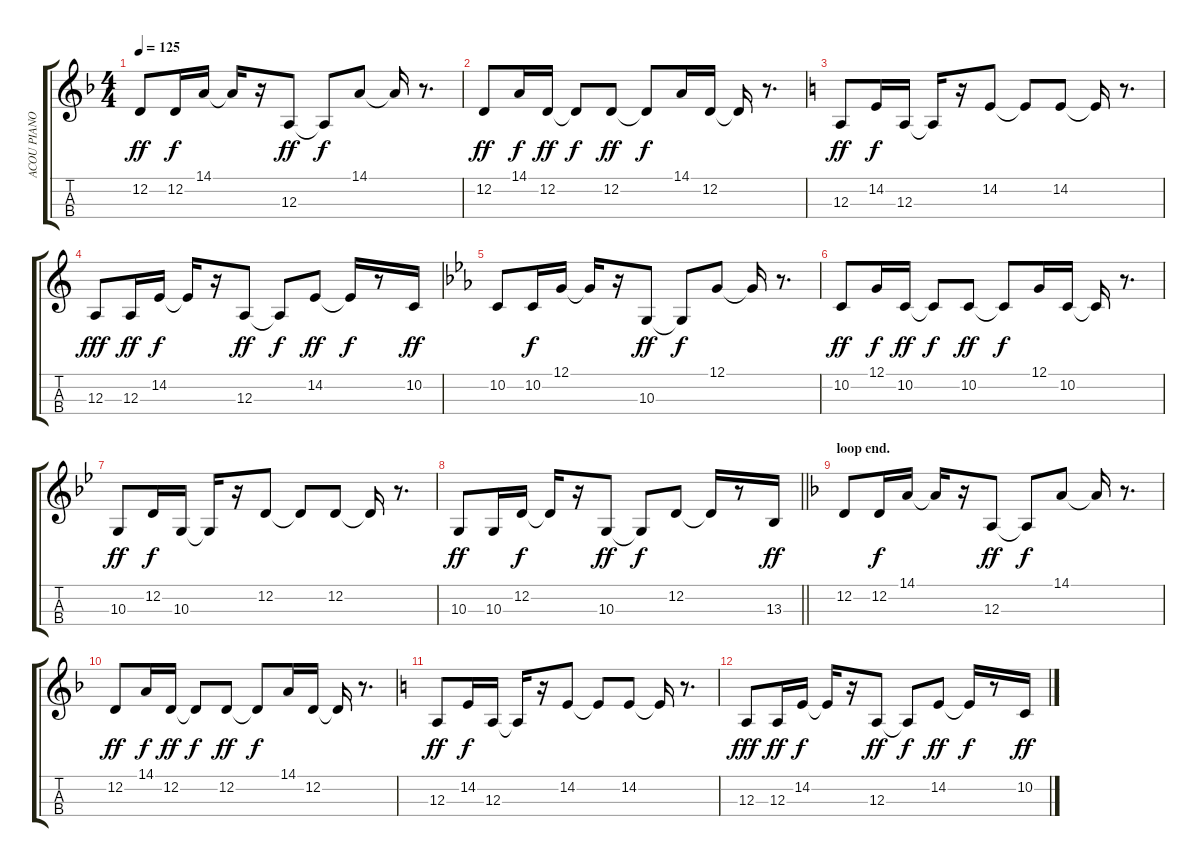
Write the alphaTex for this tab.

\track ("ACOU PIANO 3 (MT 2)" "ACOU PIANO") {instrument electricgrandpiano}
\staff {score tabs}
\tuning (G3 D3 A2 E2) {hide}
\ts (4 4)
\tempo 125
\clef g2
\ks dminor
12.2.8{dy ff} 12.2.16{dy f} 14.1.16 14.1{t}.16 r.16 12.3.8{dy ff} 12.3{t}.8{dy f} 14.1.8 14.1{t}.16 r.8{d} |
12.2.8{dy ff} 14.1.16{dy f} 12.2.16{dy ff} 12.2{t}.8{dy f} 12.2.8{dy ff} 12.2{t}.8{dy f} 14.1.16 12.2.16 12.2{t}.16 r.8{d} |
\ks aminor
12.3.8{dy ff} 14.2.16{dy f} 12.3.16 12.3{t}.16 r.16 14.2.8 14.2{t}.8 14.2.8 14.2{t}.16 r.8{d} |
12.3.8{dy fff} 12.3.16{dy ff} 14.2.16{dy f} 14.2{t}.16 r.16 12.3.8{dy ff} 12.3{t}.8{dy f} 14.2.8{dy ff} 14.2{t}.16{dy f} r.8 10.2.16{dy ff} |
\ks cminor
10.2.8 10.2.16{dy f} 12.1.16 12.1{t}.16 r.16 10.3.8{dy ff} 10.3{t}.8{dy f} 12.1.8 12.1{t}.16 r.8{d} |
10.2.8{dy ff} 12.1.16{dy f} 10.2.16{dy ff} 10.2{t}.8{dy f} 10.2.8{dy ff} 10.2{t}.8{dy f} 12.1.16 10.2.16 10.2{t}.16 r.8{d} |
\ks gminor
10.3.8{dy ff} 12.2.16{dy f} 10.3.16 10.3{t}.16 r.16 12.2.8 12.2{t}.8 12.2.8 12.2{t}.16 r.8{d} |
\barLineRight lightlight
10.3.8{dy ff} 10.3.16 12.2.16{dy f} 12.2{t}.16 r.16 10.3.8{dy ff} 10.3{t}.8{dy f} 12.2.8 12.2{t}.16 r.8 13.3.16{dy ff} |
\section ("" "loop end.")
\ks dminor
12.2.8{volume 0} 12.2.16{dy f} 14.1.16 14.1{t}.16 r.16 12.3.8{dy ff} 12.3{t}.8{dy f} 14.1.8 14.1{t}.16 r.8{d} |
12.2.8{dy ff} 14.1.16{dy f} 12.2.16{dy ff} 12.2{t}.8{dy f} 12.2.8{dy ff} 12.2{t}.8{dy f} 14.1.16 12.2.16 12.2{t}.16 r.8{d} |
\ks aminor
12.3.8{dy ff} 14.2.16{dy f} 12.3.16 12.3{t}.16 r.16 14.2.8 14.2{t}.8 14.2.8 14.2{t}.16 r.8{d} |
12.3.8{dy fff} 12.3.16{dy ff} 14.2.16{dy f} 14.2{t}.16 r.16 12.3.8{dy ff} 12.3{t}.8{dy f} 14.2.8{dy ff} 14.2{t}.16{dy f} r.8 10.2.16{dy ff}
